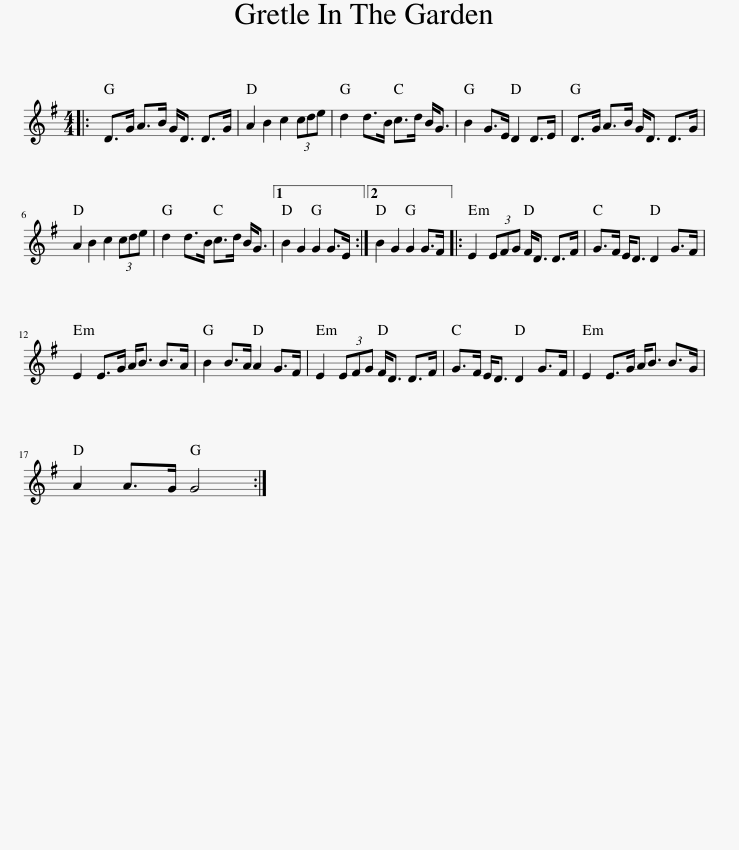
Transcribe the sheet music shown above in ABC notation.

X:1
L:1/8
M:4/4
I:linebreak $
K:G
V:1 treble
V:1
|: D>G A>B G<D D>G | A2 B2 c2 (3cde | d2 d>B c>d B<G | B2 G>E D2 D>E | D>G A>B G<D D>G |$ %5
 A2 B2 c2 (3cde | d2 d>B c>d B<G |1 B2 G2 G2 G>E :|2 B2 G2 G2 G>F |: E2 (3EFG F<D D>F | %10
 G>F E<D D2 G>F |$ E2 E>G A<B B>A | B2 B>A A2 G>F | E2 (3EFG F<D D>F | G>F E<D D2 G>F | %15
 E2 E>G A<B B>G |$ A2 A>G G4 :| %17
